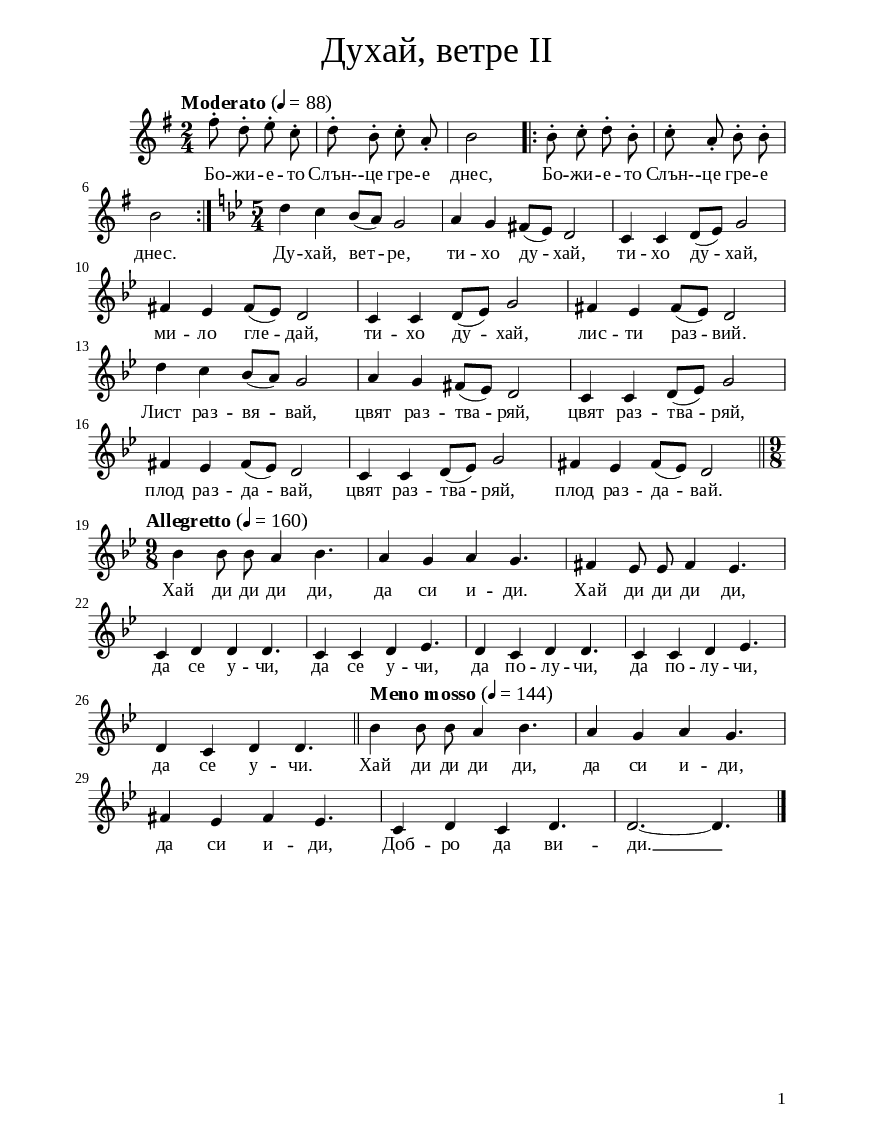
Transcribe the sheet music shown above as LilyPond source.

\version "2.24.4"

% include paper part and global functions
\include "include/globals.ily"

\bookpart {
  \label #'ref161
  \tocItem \markup "Духай, ветре II"
  \paper {
    print-all-headers = ##t
    print-page-number = ##t
    print-first-page-number = ##t

    % put page numbers on the bottom
    oddHeaderMarkup = \markup ""
    evenHeaderMarkup = \markup ""
    oddFooterMarkup = \markup
    \fill-line {
      ""
      \if \should-print-page-number \fromproperty #'page:page-number-string
    }
    evenFooterMarkup = \markup
    \fill-line {
      \if \should-print-page-number \fromproperty #'page:page-number-string
      ""
    }

    left-margin = 1.5\cm
    right-margin = 1.5\cm
    top-margin = 1.6\cm
    bottom-margin = 1.2\cm
    ragged-bottom = ##t % do not spread the staves to fill the whole vertical space

    % change distance between staves
    system-system-spacing =
    #'((basic-distance . 10)
       (minimum-distance . 6)
       (padding . 1)
       (stretchability . 12))
  }
  \score {
    \include "include/score-layout.ily"

    \new Voice \absolute {
      \clef treble
      \key g \major
      \time 2/4
      \tempoFunc "Moderato" 4 "88"
      \autoBeamOff
      fis''8 -.  d''8 -.  e''8 -.
      c''8 -. | % 2
      d''8 -.  b'8 -.  c''8 -.
      a'8 -.  | % 3
      b'2 \repeat volta 2 {
        | % 4
        b'8 -. c''8 -.  d''8 -.
        b'8 -.  | % 5
        c''8 -. a'8 -.  b'8 -.
        b'8 -.  \break | % 6
        b'2
        | % 7
      }
      \key g \minor \time 5/4  % 7
      d''4 c''4  bes'8 ( [  a'8 ) ]
      g'2 | % 8
      a'4  g'4  fis'8 ( [  es'8 ) ]
      d'2 | % 9
      c'4  c'4  d'8 ( [  es'8 ) ]  g'2
      \break |
      fis'4  es'4  fis'8 ( [  es'8 ) ]
      d'2 | % 11
      c'4  c'4  d'8 ( [  es'8 ) ]  g'2
      | % 12
      fis'4  es'4  fis'8 ( [  es'8 ) ]
      d'2 \break | % 13
      d''4 c''4  bes'8 ( [  a'8 ) ]
      g'2 | % 14
      a'4  g'4  fis'8 ( [  es'8 ) ]
      d'2 | % 15
      c'4  c'4  d'8 ( [  es'8 ) ]  g'2
      \break | % 16
      fis'4  es'4  fis'8 ( [  es'8 ) ]
      d'2 | % 17
      c'4  c'4  d'8 ( [  es'8 ) ]  g'2
      | % 18
      fis'4  es'4  fis'8 ( [  es'8 ) ]
      d'2 \bar "||"
      \break | % 19
      \time 9/8  | % 19
      | % 19
      \tempoFunc "Allegretto" 4 "160"
      bes'4 bes'8 bes'8  a'4
      bes'4. |
      a'4  g'4  a'4  g'4. | % 21
      fis'4  es'8  es'8  fis'4  es'4.
      \break | % 22
      c'4  d'4  d'4  d'4. | % 23
      c'4  c'4  d'4  es'4. | % 24
      d'4  c'4  d'4  d'4. | % 25
      c'4  c'4  d'4  es'4. | \break % 26
      d'4  c'4  d'4  d'4. | % 27
      \tempoFunc "Meno mosso" 4 "144"
      \bar "||" bes'4 bes'8 bes'8  a'4
      bes'4. | % 28
      a'4  g'4  a'4  g'4. \break | % 29
      fis'4  es'4  fis'4  es'4. |
      c'4  d'4  c'4  d'4. | % 31
      d'2. ~  d'4. \bar "|."
    }

    \addlyrics {
      Бо -- жи -- е -- то "Слън-" -- це гре --
      е днес, Бо -- жи -- е -- то "Слън-" --
      це гре -- е днес. Ду -- хай, вет
      -- ре, ти -- хо ду  -- хай, ти
      -- хо ду  -- хай, ми -- ло гле
      -- дай, ти -- хо ду  -- хай,
      лис -- ти раз  -- вий. Лист раз
      -- вя  -- вай, цвят раз -- тва
      -- ряй, цвят раз -- тва  --
      ряй, плод раз -- да  -- вай,
      цвят раз -- тва  -- ряй, плод
      раз -- да  -- вай. Хай ди ди ди
      ди, да си и -- ди. Хай ди ди ди
      ди, да се у -- чи, да се у -- чи,
      да по -- лу -- чи, да по -- лу --
      чи, да се у -- чи. Хай ди ди ди
      ди, да си и -- ди, да си и -- ди,
      Доб -- ро да ви -- ди. __
    }

    \header {
      title = \titleFunc #'ref_desc_16 "Духай, ветре II" "Duhaj vetre II"
    }

    \midi{}

  } % score


} % bookpart

% Più mosso
%
